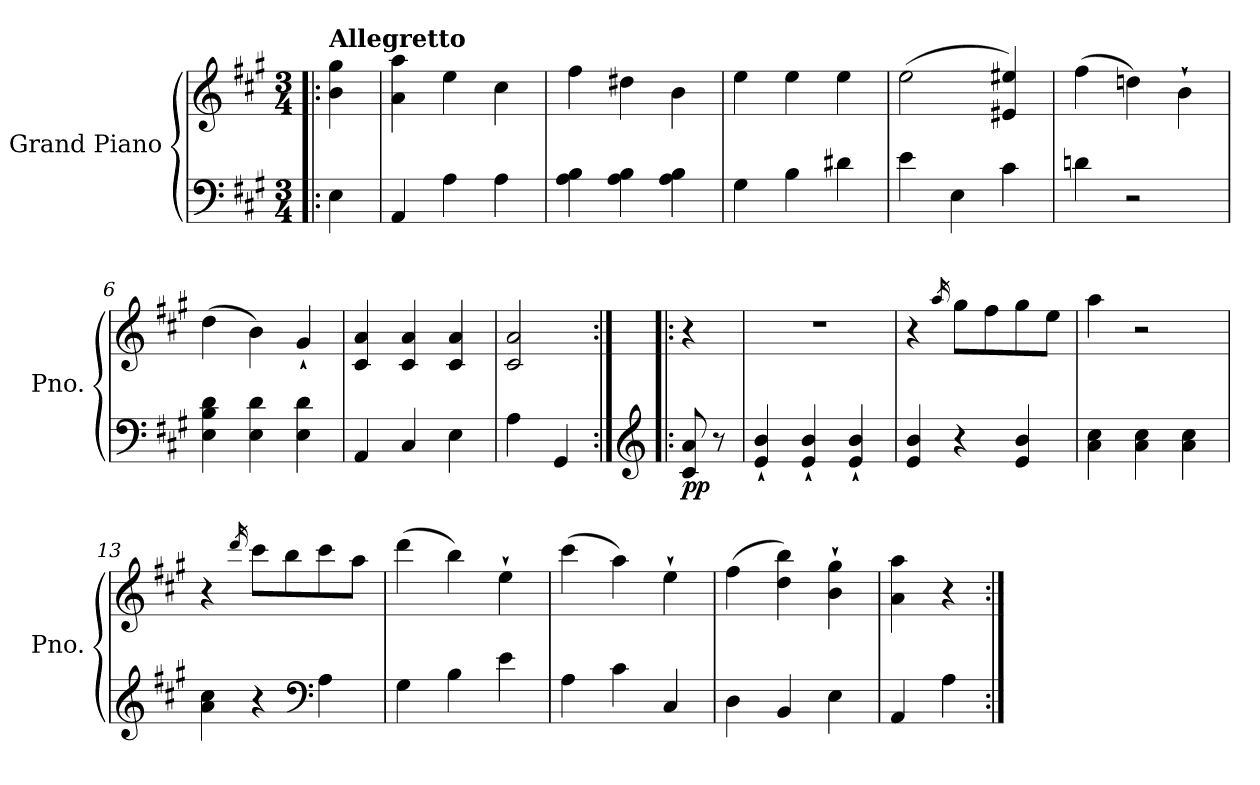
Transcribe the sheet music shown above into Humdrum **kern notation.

**kern	**kern	**dynam
*part1	*part1	*part1
*staff2	*staff1	*staff1/2
*I"Grand Piano	*	*
*I'Pno.	*	*
*clefF4	*clefG2	*
*k[f#c#g#]	*k[f#c#g#]	*
*M3/4	*M3/4	*
=!|:	=!|:	=!|:
!	!LO:TX:a:B:t=Allegretto	!
!	!	!LO:DY:b=2
!	!	!LO:DY:n=1:b
4E\	4b\ 4gg#\	mp mf
=1	=1	=1
4AA/	4a\ 4aa\	.
4A\	4ee\	.
4A\	4cc#\	.
=2	=2	=2
4A\ 4B\	4ff#\	.
4A\ 4B\	4dd#X\	.
4A\ 4B\	4b\	.
!!LO:LB:g=z
=3	=3	=3
4G#\	4ee\	.
4B\	4ee\	.
4d#X\	4ee\	.
=4	=4	=4
4e\	(>2ee\	.
4E\	.	.
4c#\	4e#X/ 4ee#X/)	.
=5	=5	=5
4dn\	(>4ff#\	.
2r	4ddn\)	.
.	4b`\	.
!!LO:LB:g=z
=6	=6	=6
4E\ 4B\ 4d\	(>4dd\	.
4E\ 4d\	4b\)	.
4E\ 4d\	4g#`/	.
=7	=7	=7
4AA/	4c#/ 4a/	.
4C#/	4c#/ 4a/	.
4E\	4c#/ 4a/	.
=8	=8	=8
4A\	2c#/ 2a/	.
4GG#/	.	.
!!LO:PB:g=z
=9:|!|:	=9:|!|:	=9:|!|:
*clefG2	*	*
!	!	!LO:DY:b=2
!	!	!LO:DY:n=1:b
8c#/ 8a/	4r	p p
8r	.	.
=10	=10	=10
4e/` 4b/`	2.r	.
4e/` 4b/`	.	.
4e/` 4b/`	.	.
=11	=11	=11
4e/ 4b/	4r	.
.	16qaa/	.
4r	8gg#\L	.
.	8ff#\	.
4e/ 4b/	8gg#\	.
.	8ee\J	.
!!LO:LB:g=z
=12	=12	=12
4a\ 4cc#\	4aa\	.
4a\ 4cc#\	2r	.
4a\ 4cc#\	.	.
=13	=13	=13
4a\ 4cc#\	4r	.
.	16qddd/	.
4r	8ccc#\L	.
.	8bb\	.
*clefF4	*	*
4A\	8ccc#\	.
.	8aa\J	.
=14	=14	=14
!	!	!LO:DY:b=2
!	!	!LO:DY:n=1:b
4G#\	(>4ddd\	mf f
4B\	4bb\)	.
4e\	4ee`\	.
!!LO:LB:g=z
=15	=15	=15
4A\	(>4ccc#\	.
4c#\	4aa\)	.
4C#/	4ee`\	.
=16	=16	=16
4D\	(>4ff#\	.
4BB/	4dd\ 4bb\)	.
4E\	4b\` 4gg#\`	.
=17	=17	=17
4AA/	4a\ 4aa\	.
4A\	4r	.
=:|!	=:|!	=:|!
*-	*-	*-
